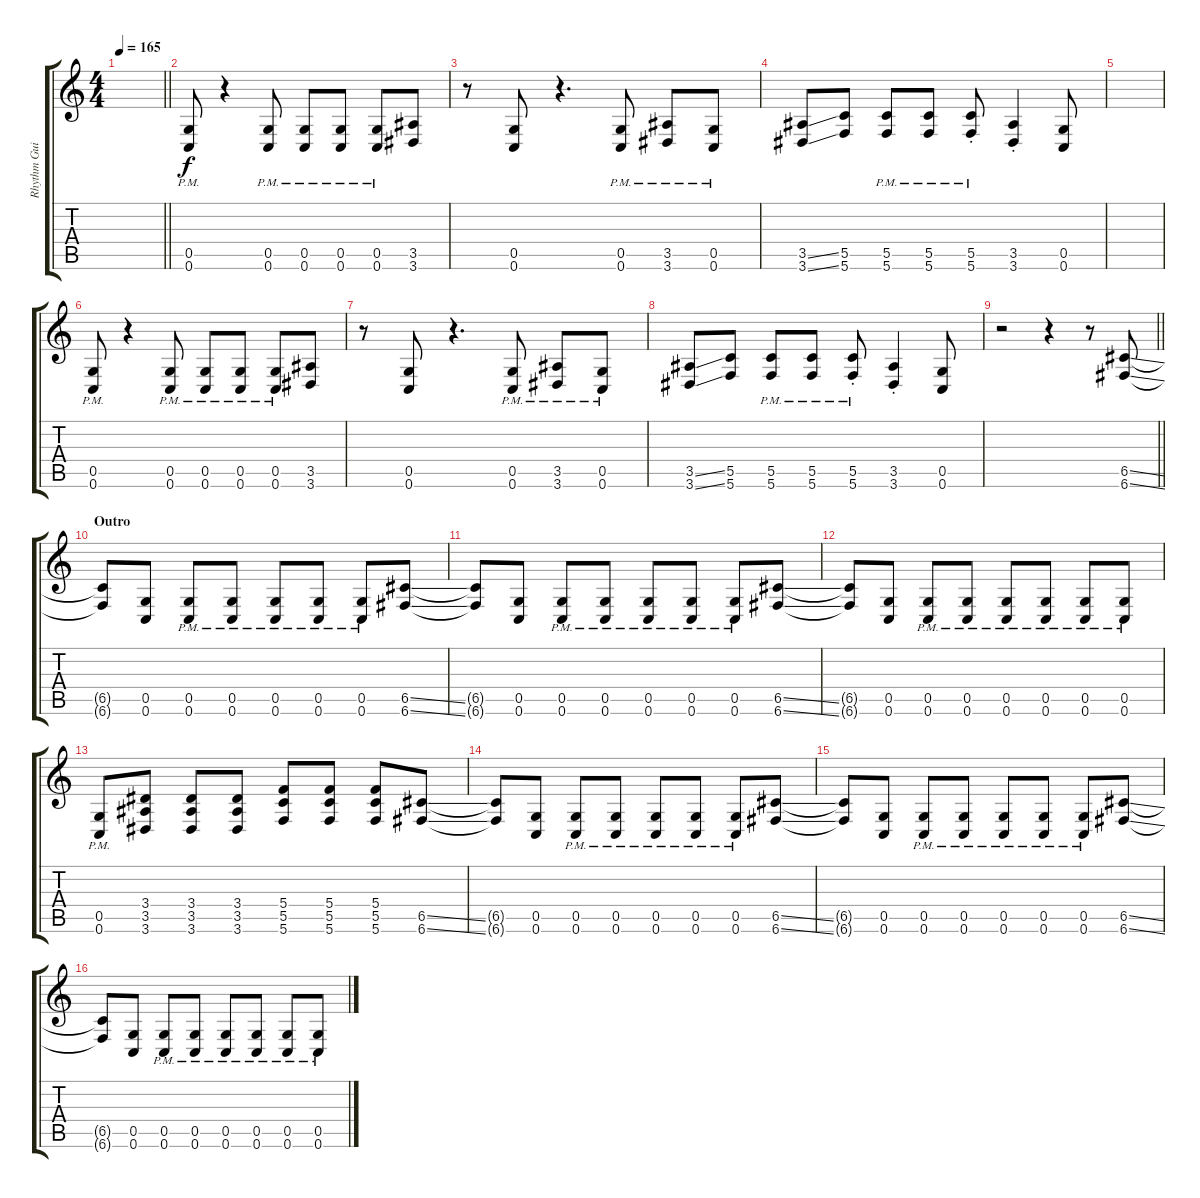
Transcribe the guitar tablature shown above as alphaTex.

\track ("Rhythm Guitar" "Rhythm Gui") {instrument distortionguitar}
\staff {score tabs}
\tuning (D4 A3 F3 C3 G2 C2) {hide}
\ts (4 4)
\tempo 165
\clef g2
\barLineRight lightlight
\ks c
|
(0.5{pm} 0.6{pm}).8 r.4 (0.5{pm} 0.6{pm}).8 (0.5{pm} 0.6{pm}).8 (0.5{pm} 0.6{pm}).8 (0.5{pm} 0.6{pm}).8 (3.5 3.6).8 |
r.8 (0.5 0.6).8 r.4{d} (0.5{pm} 0.6{pm}).8 (3.5{pm} 3.6{pm}).8 (0.5{pm} 0.6{pm}).8 |
(3.5{ss} 3.6{ss}).8 (5.5 5.6).8 (5.5{pm} 5.6{pm}).8 (5.5{pm} 5.6{pm}).8 (5.5{pm} 5.6{pm st}).8 (3.5{st} 3.6{st}).4 (0.5 0.6).8 |
|
(0.5{pm} 0.6{pm}).8 r.4 (0.5{pm} 0.6{pm}).8 (0.5{pm} 0.6{pm}).8 (0.5{pm} 0.6{pm}).8 (0.5{pm} 0.6{pm}).8 (3.5 3.6).8 |
r.8 (0.5 0.6).8 r.4{d} (0.5{pm} 0.6{pm}).8 (3.5{pm} 3.6{pm}).8 (0.5{pm} 0.6{pm}).8 |
(3.5{ss} 3.6{ss}).8 (5.5 5.6).8 (5.5{pm} 5.6{pm}).8 (5.5{pm} 5.6{pm}).8 (5.5{pm} 5.6{pm st}).8 (3.5{st} 3.6{st}).4 (0.5 0.6).8 |
\barLineRight lightlight
r.2 r.4 r.8 (6.5{ss} 6.6{ss}).8 |
\section ("" "Outro")
(6.5{t} 6.6{t}).8 (0.5 0.6).8 (0.5{pm} 0.6{pm}).8 (0.5{pm} 0.6{pm}).8 (0.5{pm} 0.6{pm}).8 (0.5{pm} 0.6{pm}).8 (0.5{pm} 0.6{pm}).8 (6.5{ss} 6.6{ss}).8 |
(6.5{t} 6.6{t}).8 (0.5 0.6).8 (0.5{pm} 0.6{pm}).8 (0.5{pm} 0.6{pm}).8 (0.5{pm} 0.6{pm}).8 (0.5{pm} 0.6{pm}).8 (0.5{pm} 0.6{pm}).8 (6.5{ss} 6.6{ss}).8 |
(6.5{t} 6.6{t}).8 (0.5 0.6).8 (0.5{pm} 0.6{pm}).8 (0.5{pm} 0.6{pm}).8 (0.5{pm} 0.6{pm}).8 (0.5{pm} 0.6{pm}).8 (0.5{pm} 0.6{pm}).8 (0.5{pm} 0.6{pm}).8 |
(0.5{pm} 0.6{pm}).8 (3.4 3.5 3.6).8 (3.4 3.5 3.6).8 (3.4 3.5 3.6).8 (5.4 5.5 5.6).8 (5.4 5.5 5.6).8 (5.4 5.5 5.6).8 (6.5{ss} 6.6{ss}).8 |
(6.5{t} 6.6{t}).8 (0.5 0.6).8 (0.5{pm} 0.6{pm}).8 (0.5{pm} 0.6{pm}).8 (0.5{pm} 0.6{pm}).8 (0.5{pm} 0.6{pm}).8 (0.5{pm} 0.6{pm}).8 (6.5{ss} 6.6{ss}).8 |
(6.5{t} 6.6{t}).8 (0.5 0.6).8 (0.5{pm} 0.6{pm}).8 (0.5{pm} 0.6{pm}).8 (0.5{pm} 0.6{pm}).8 (0.5{pm} 0.6{pm}).8 (0.5{pm} 0.6{pm}).8 (6.5{ss} 6.6{ss}).8 |
(6.5{t} 6.6{t}).8 (0.5 0.6).8 (0.5{pm} 0.6{pm}).8 (0.5{pm} 0.6{pm}).8 (0.5{pm} 0.6{pm}).8 (0.5{pm} 0.6{pm}).8 (0.5{pm} 0.6{pm}).8 (0.5{pm} 0.6{pm}).8
